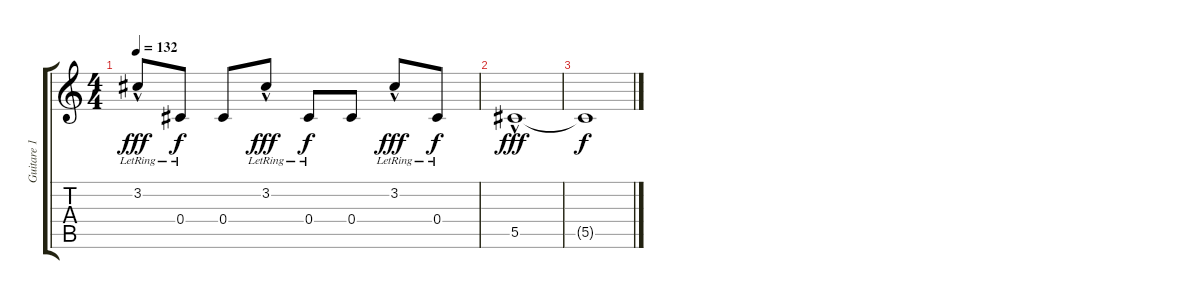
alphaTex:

\track ("Guitare 1" "Guitare 1") {instrument acousticguitarsteel}
\staff {score tabs}
\tuning (Eb4 Bb3 Gb3 Db3 Ab2 Eb2) {hide}
\ts (4 4)
\tempo 132
\clef g2
\ks c
3.2{hac lr}.8{dy fff} 0.4{lr}.8{dy f} 0.4.8 3.2{hac lr}.8{dy fff} 0.4{lr}.8{dy f} 0.4.8 3.2{hac lr}.8{dy fff} 0.4{lr}.8{dy f} |
5.5{hac}.1{dy fff} |
5.5{t}.1{dy f}
